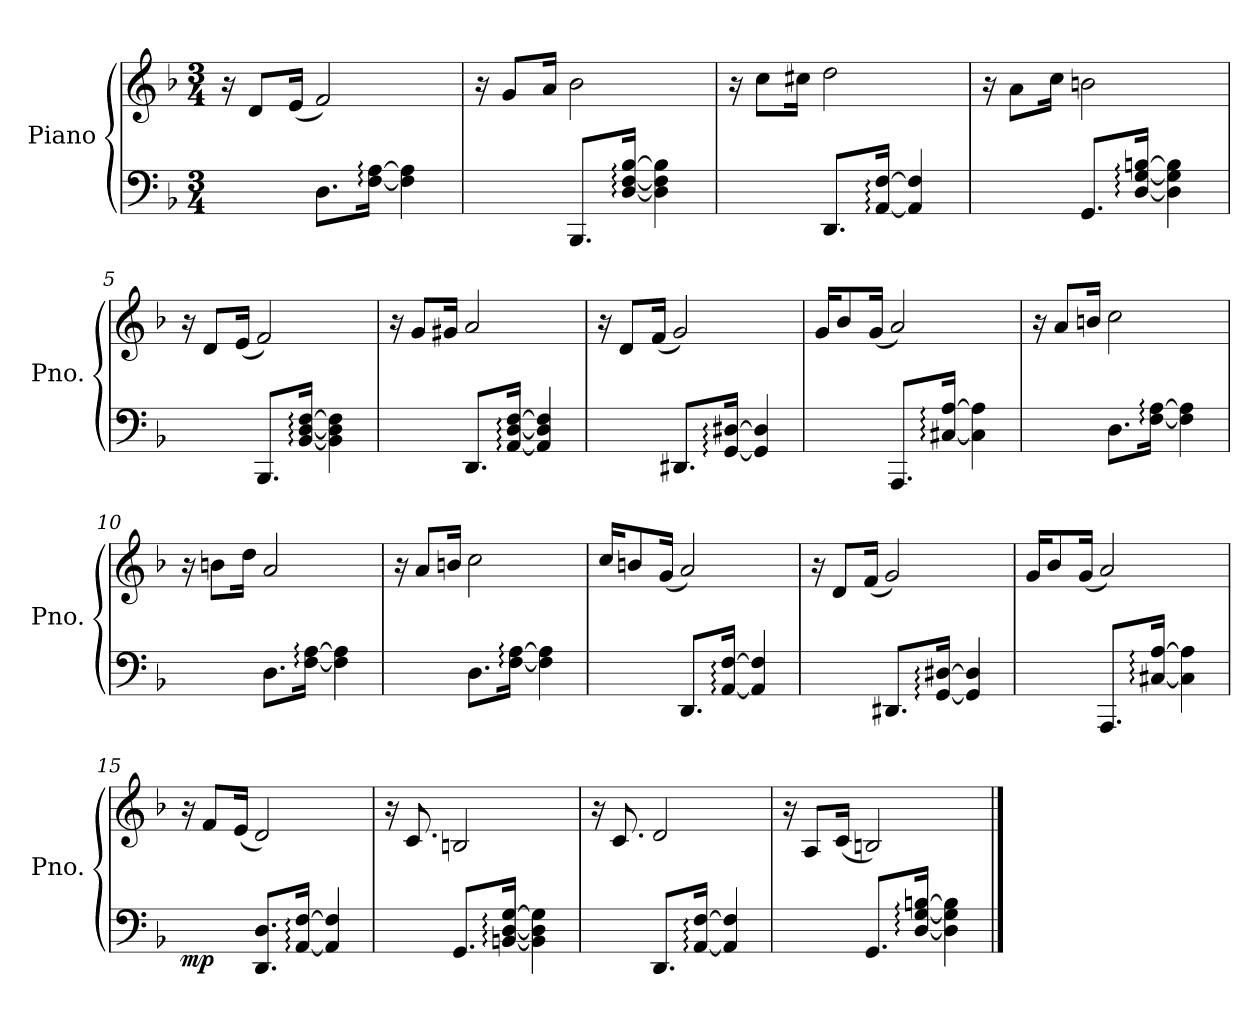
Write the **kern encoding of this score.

**kern	**kern	**dynam
*part1	*part1	*part1
*staff2	*staff1	*staff1/2
*I"Piano	*	*
*I'Pno.	*	*
*clefF4	*clefG2	*
*k[b-]	*k[b-]	*
*M3/4	*M3/4	*
*MM70	*MM70	*
=1	=1	=1
4ryy	16r	.
.	8d/L	.
.	(16e/Jk	.
8.D\L	2f/)	.
[16F\: [16A\:Jk	.	.
4F\] 4A\]	.	.
=2	=2	=2
4ryy	16r	.
.	8g/L	.
.	16a/Jk	.
8.BBB-/L	2b-\	.
[16D/: [16F/: [16B-/:Jk	.	.
4D\] 4F\] 4B-\]	.	.
=3	=3	=3
4ryy	16r	.
.	8cc\L	.
.	16cc#X\Jk	.
8.DD/L	2dd\	.
[16AA/: [16F/:Jk	.	.
4AA/] 4F/]	.	.
=4	=4	=4
4ryy	16r	.
.	8a\L	.
.	16cc\Jk	.
8.GG/L	2bn\	.
[16D/: [16G/: [16Bn/:Jk	.	.
4D\] 4G\] 4B\]	.	.
!!LO:LB:g=z
=5	=5	=5
4ryy	16r	.
.	8d/L	.
.	(16e/Jk	.
8.BBB-/L	2f/)	.
[16BB-/: [16D/: [16F/:Jk	.	.
4BB-\] 4D\] 4F\]	.	.
=6	=6	=6
4ryy	16r	.
.	8g/L	.
.	16g#X/Jk	.
8.DD/L	2a/	.
[16AA/: [16D/: [16F/:Jk	.	.
4AA/] 4D/] 4F/]	.	.
=7	=7	=7
4ryy	16r	.
.	8d/L	.
.	(16f/Jk	.
8.DD#X/L	2g/)	.
[16GG/: [16D#X/:Jk	.	.
4GG/] 4D#/]	.	.
=8	=8	=8
4ryy	16g/KL	.
.	8b-/	.
.	(16g/Jk	.
8.AAA/L	2a/)	.
[16C#X/: [16A/:Jk	.	.
4C#\] 4A\]	.	.
!!LO:LB:g=z
=9	=9	=9
4ryy	16r	.
.	8a/L	.
.	16bn/Jk	.
8.D\L	2cc\	.
[16F\: [16A\:Jk	.	.
4F\] 4A\]	.	.
=10	=10	=10
4ryy	16r	.
.	8bn\L	.
.	16dd\Jk	.
8.D\L	2a/	.
[16F\: [16A\:Jk	.	.
4F\] 4A\]	.	.
=11	=11	=11
4ryy	16r	.
.	8a/L	.
.	16bn/Jk	.
8.D\L	2cc\	.
[16F\: [16A\:Jk	.	.
4F\] 4A\]	.	.
=12	=12	=12
4ryy	16cc/KL	.
.	8bn/	.
.	(16g/Jk	.
8.DD/L	2a/)	.
[16AA/: [16F/:Jk	.	.
4AA/] 4F/]	.	.
!!LO:LB:g=z
=13	=13	=13
4ryy	16r	.
.	8d/L	.
.	(16f/Jk	.
8.DD#X/L	2g/)	.
[16GG/: [16D#X/:Jk	.	.
4GG/] 4D#/]	.	.
=14	=14	=14
4ryy	16g/KL	.
.	8b-/	.
.	(16g/Jk	.
8.AAA/L	2a/)	.
[16C#X/: [16A/:Jk	.	.
4C#\] 4A\]	.	.
=15	=15	=15
!	!	!LO:DY:b=2
4ryy	16r	mp
.	8f/L	.
.	(16e/Jk	.
8.DD/ 8.D/L	2d/)	.
[16AA/: [16F/:Jk	.	.
4AA/] 4F/]	.	.
=16	=16	=16
4ryy	16r	.
.	8.c/	.
8.GG/L	2Bn/	.
[16BBn/: [16D/: [16G/:Jk	.	.
4BBn\] 4D\] 4G\]	.	.
=17	=17	=17
4ryy	16r	.
.	8.c/	.
8.DD/L	2d/	.
[16AA/: [16F/:Jk	.	.
4AA/] 4F/]	.	.
!!LO:LB:g=z
=18	=18	=18
4ryy	16r	.
.	8A/L	.
.	(16c/Jk	.
8.GG/L	2Bn/)	.
[16D/: [16G/: [16Bn/:Jk	.	.
4D\] 4G\] 4B\]	.	.
==	==	==
*-	*-	*-
